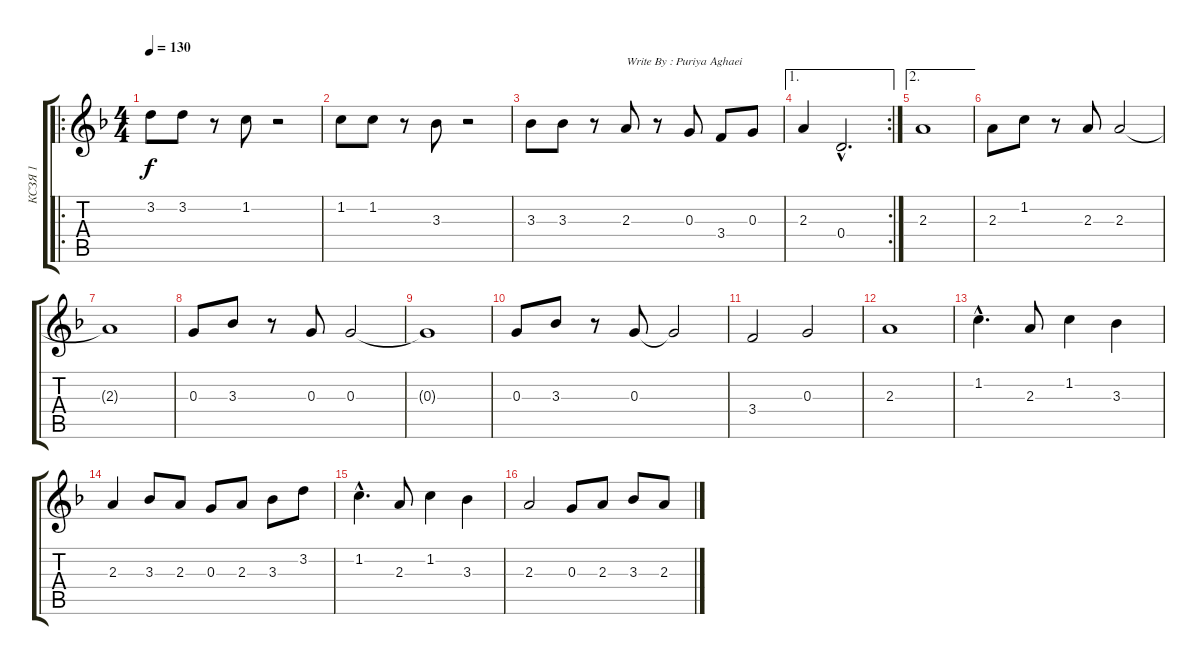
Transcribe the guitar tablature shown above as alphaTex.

\track ("КСЗЯ 1" "КСЗЯ 1") {instrument acousticguitarnylon}
\staff {score tabs}
\tuning (E4 B3 G3 D3 A2 E2) {hide}
\ro
\ts (4 4)
\tempo 130
\clef g2
\ks dminor
3.2.8{txt "" dy f instrument acousticguitarnylon} 3.2.8 r.8 1.2.8 r.2 |
1.2.8 1.2.8{txt ""} r.8 3.3.8 r.2 |
3.3.8 3.3.8 r.8 2.3.8{txt "Write By : Puriya Aghaei"} r.8 0.3.8 3.4.8 0.3.8 |
\ae 1
\rc 2
2.3.4 0.4{hac}.2{d} |
\ae 2
2.3.1 |
2.3.8 1.2.8 r.8 2.3.8 2.3.2 |
2.3{t}.1 |
0.3.8 3.3.8 r.8 0.3.8 0.3.2 |
0.3{t}.1 |
0.3.8 3.3.8 r.8 0.3.8 0.3{t}.2 |
3.4.2 0.3.2 |
2.3.1 |
1.2{hac}.4{d} 2.3.8 1.2.4 3.3.4 |
2.3.4 3.3.8 2.3.8 0.3.8 2.3.8 3.3.8 3.2.8 |
1.2{hac}.4{d} 2.3.8 1.2.4 3.3.4 |
2.3.2 0.3.8 2.3.8 3.3.8 2.3.8
